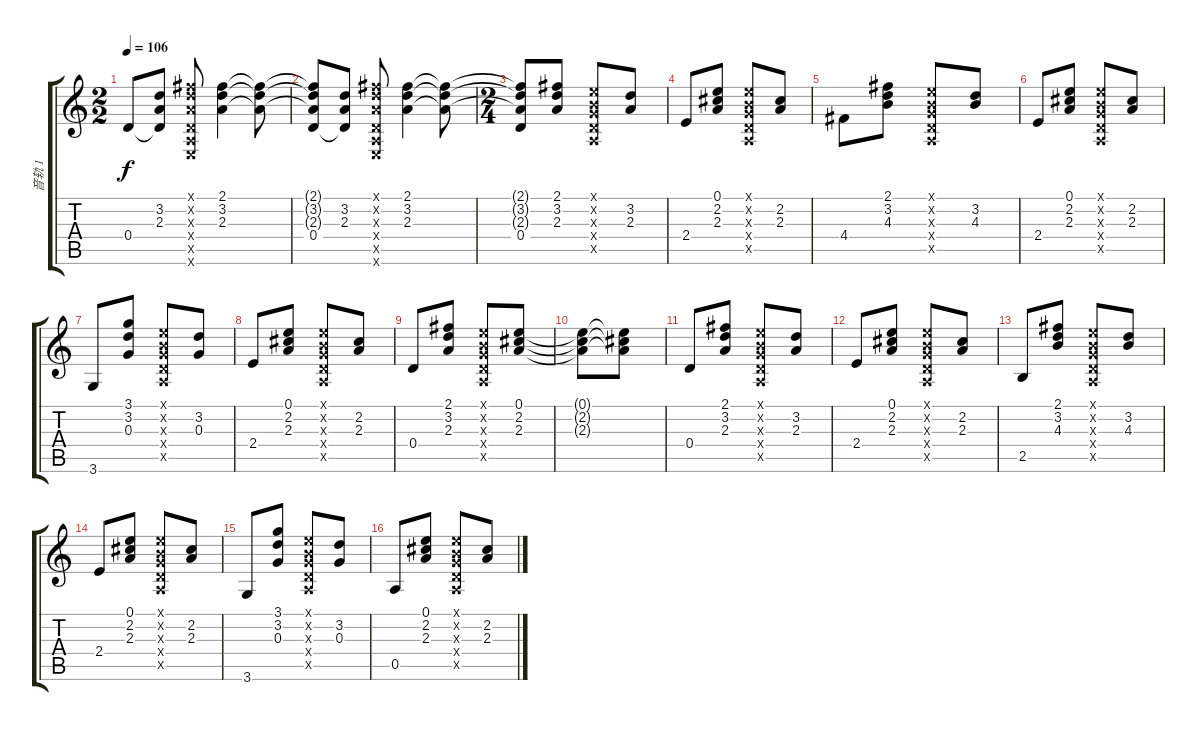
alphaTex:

\track ("音轨 1" "音轨 1") {instrument acousticguitarnylon}
\staff {score tabs}
\tuning (E4 B3 G3 D3 A2 E2) {hide}
\ts (2 2)
\tempo 106
\clef g2
\ks c
0.4.8{dy f instrument acousticguitarnylon} (3.2 2.3 0.4{t}).8 (2.1{x} 3.2{x} 2.3{x} 0.4{x} 0.5{x} 0.6{x}).8 (2.1 3.2 2.3).4 (2.1{t} 3.2{t} 2.3{t}).8 |
(2.1{t} 3.2{t} 2.3{t} 0.4).8 (3.2 2.3 0.4{t}).8 (2.1{x} 3.2{x} 2.3{x} 0.4{x} 0.5{x} 0.6{x}).8 (2.1 3.2 2.3).4 (2.1{t} 3.2{t} 2.3{t}).8 |
\ts (2 4)
(2.1{t} 3.2{t} 2.3{t} 0.4).8 (2.1 3.2 2.3).8 (0.1{x} 0.2{x} 0.3{x} 0.4{x} 0.5{x}).8 (3.2 2.3).8 |
2.4.8 (0.1 2.2 2.3).8 (0.1{x} 0.2{x} 0.3{x} 0.4{x} 0.5{x}).8 (2.2 2.3).8 |
4.4.8 (2.1 3.2 4.3).8 (0.1{x} 0.2{x} 0.3{x} 0.4{x} 0.5{x}).8 (3.2 4.3).8 |
2.4.8 (0.1 2.2 2.3).8 (0.1{x} 0.2{x} 0.3{x} 0.4{x} 0.5{x}).8 (2.2 2.3).8 |
3.6.8 (3.1 3.2 0.3).8 (0.1{x} 0.2{x} 0.3{x} 0.4{x} 0.5{x}).8 (3.2 0.3).8 |
2.4.8 (0.1 2.2 2.3).8 (0.1{x} 0.2{x} 0.3{x} 0.4{x} 0.5{x}).8 (2.2 2.3).8 |
0.4.8 (2.1 3.2 2.3).8 (0.1{x} 0.2{x} 0.3{x} 0.4{x} 0.5{x}).8 (0.1 2.2 2.3).8 |
(0.1{t} 2.2{t} 2.3{t}).8 (0.1{t} 2.2{t} 2.3{t}).8 |
0.4.8 (2.1 3.2 2.3).8 (0.1{x} 0.2{x} 0.3{x} 0.4{x} 0.5{x}).8 (3.2 2.3).8 |
2.4.8 (0.1 2.2 2.3).8 (0.1{x} 0.2{x} 0.3{x} 0.4{x} 0.5{x}).8 (2.2 2.3).8 |
2.5.8 (2.1 3.2 4.3).8 (0.1{x} 0.2{x} 0.3{x} 0.4{x} 0.5{x}).8 (3.2 4.3).8 |
2.4.8 (0.1 2.2 2.3).8 (0.1{x} 0.2{x} 0.3{x} 0.4{x} 0.5{x}).8 (2.2 2.3).8 |
3.6.8 (3.1 3.2 0.3).8 (0.1{x} 0.2{x} 0.3{x} 0.4{x} 0.5{x}).8 (3.2 0.3).8 |
0.5.8 (0.1 2.2 2.3).8 (0.1{x} 0.2{x} 0.3{x} 0.4{x} 0.5{x}).8 (2.2 2.3).8
